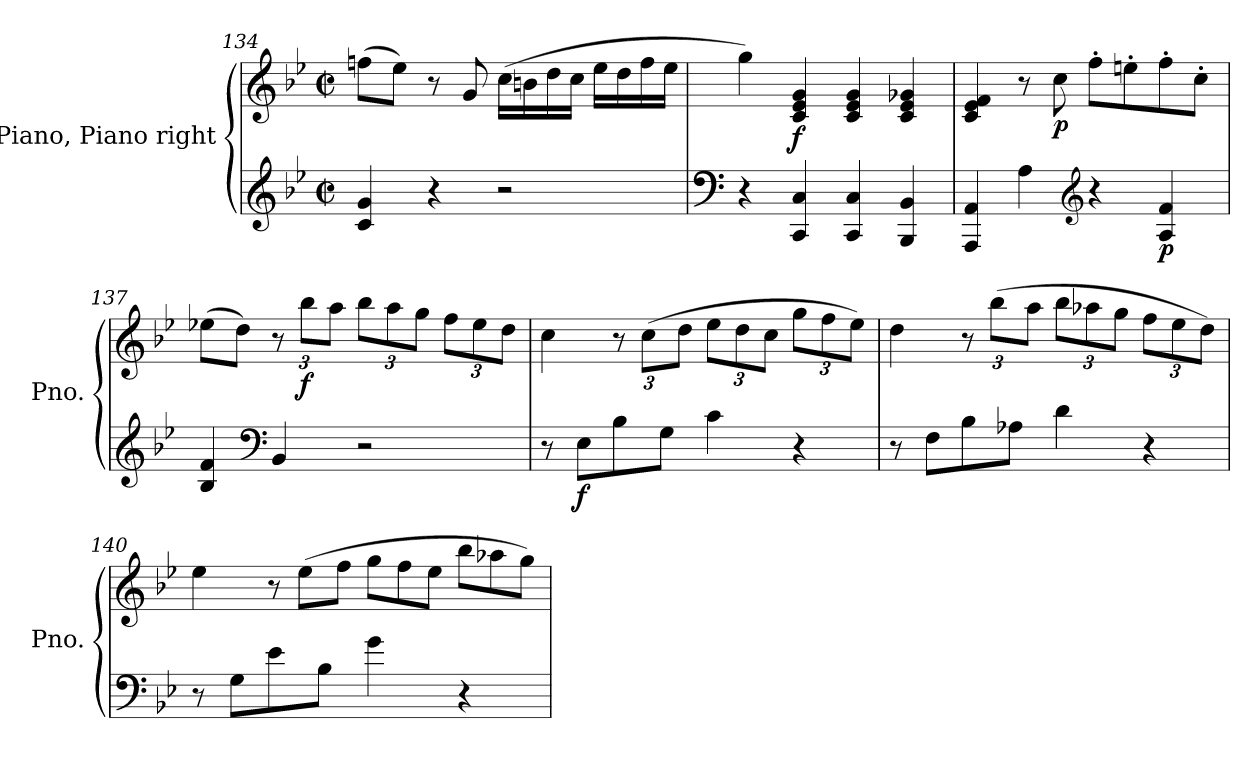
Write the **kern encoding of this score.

**kern	**kern	**dynam
*part1	*part1	*part1
*staff2	*staff1	*staff1/2
*I"Piano, Piano right	*	*
*I'Pno.	*	*
!!LO:LB:g=z
*clefG2	*clefG2	*
*k[b-e-]	*k[b-e-]	*
*M2/2	*M2/2	*
*met(c|)	*met(c|)	*
=134	=134	=134
4c/ 4g/	(>8ffn\L	.
.	8ee-\J)	.
4r	8r	.
.	8g/	.
2r	(>16cc\LL	.
.	16bn\	.
.	16dd\	.
.	16cc\JJ	.
.	16ee-\LL	.
.	16dd\	.
.	16ff\	.
.	16ee-\JJ	.
=135	=135	=135
*clefF4	*	*
4r	4gg\)	.
!	!	!LO:DY:b
4CC/ 4C/	4c/ 4e-/ 4g/	f
4CC/ 4C/	4c/ 4e-/ 4g/	.
4BBB-/ 4BB-/	4c/ 4e-/ 4g-X/	.
=136	=136	=136
4AAA/ 4AA/	4c/ 4e-/ 4f/	.
4A\	8r	.
!	!	!LO:DY:b
.	8cc\	p
*clefG2	*	*
4r	8ff'\L	.
.	8een'\	.
!	!	!LO:DY:b=2
4A/ 4f/	8ff'\	p
.	8cc'\J	.
=137	=137	=137
4B-/ 4f/	(>8ee-X\L	.
.	8dd\J)	.
*clefF4	*	*
*	*Xbrackettup	*
4BB-/	12r	.
!	!	!LO:DY:b
.	12bb-\L	f
.	12aa\J	.
2r	12bb-\L	.
.	12aa\	.
.	12gg\J	.
.	12ff\L	.
.	12ee-\	.
.	12dd\J	.
!!LO:LB:g=z
=138	=138	=138
8r	4cc\	.
!	!	!LO:DY:b=2
8E-\L	.	f
8B-\	12r	.
.	(>12cc\L	.
8G\J	.	.
.	12dd\J	.
4c\	12ee-\L	.
.	12dd\	.
.	12cc\J	.
4r	12gg\L	.
.	12ff\	.
.	12ee-\J)	.
=139	=139	=139
8r	4dd\	.
8F\L	.	.
8B-\	12r	.
.	(>12bb-\L	.
8A-X\J	.	.
.	12aa\J	.
4d\	12bb-\L	.
.	12aa-X\	.
.	12gg\J	.
4r	12ff\L	.
.	12ee-\	.
.	12dd\J)	.
=140	=140	=140
8r	4ee-\	.
8G\L	.	.
*	*Xtuplet	*
8e-\	12r	.
.	(>12ee-\L	.
8B-\J	.	.
.	12ff\J	.
4g\	12gg\L	.
.	12ff\	.
.	12ee-\J	.
4r	12bb-\L	.
.	12aa-X\	.
.	12gg\J)	.
=	=	=
*-	*-	*-
